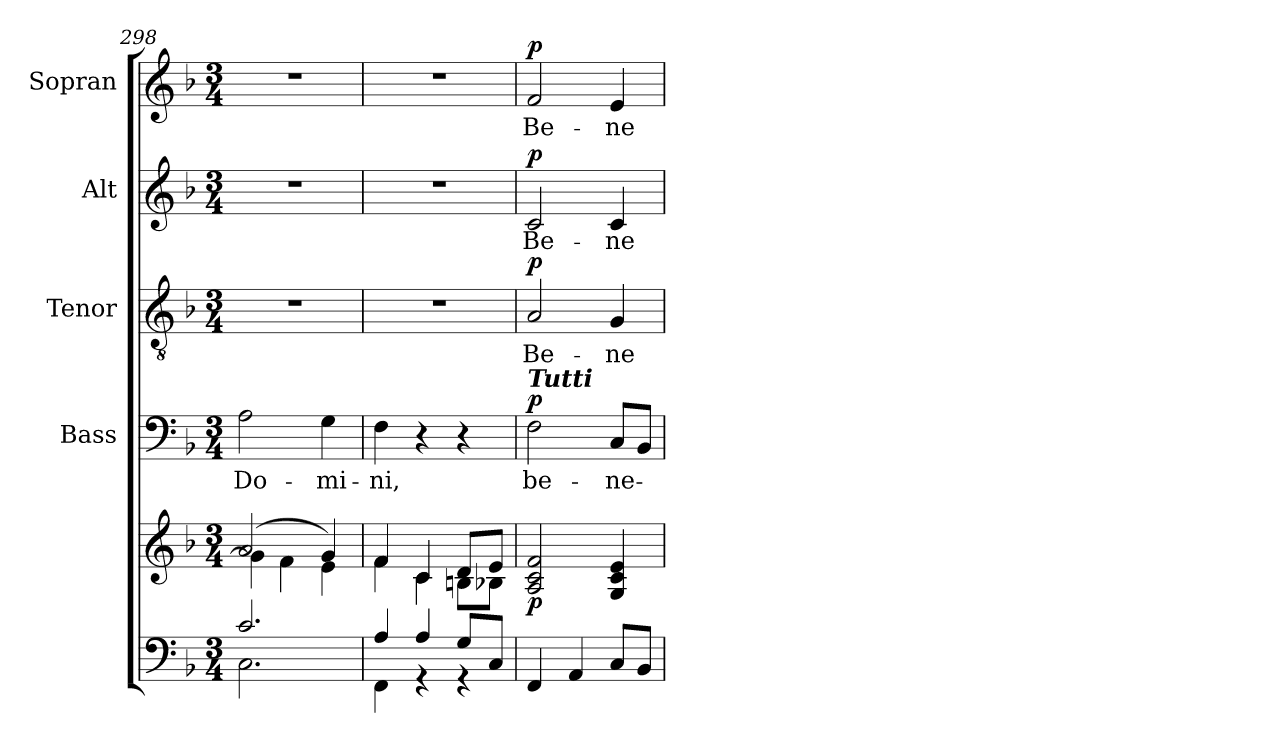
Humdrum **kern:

**kern	**kern	**dynam	**kern	**text	**dynam	**kern	**text	**dynam	**kern	**text	**dynam	**kern	**text	**dynam
*part5	*part5	*part5	*part4	*part4	*part4	*part3	*part3	*part3	*part2	*part2	*part2	*part1	*part1	*part1
*staff6	*staff5	*staff5/6	*staff4	*staff4	*staff4	*staff3	*staff3	*staff3	*staff2	*staff2	*staff2	*staff1	*staff1	*staff1
*	*	*	*I"Bass	*	*	*I"Tenor	*	*	*I"Alt	*	*	*I"Sopran	*	*
*	*	*	*I'B.	*	*	*I'T.	*	*	*I'A.	*	*	*I'S.	*	*
!!LO:LB:g=z
*clefF4	*clefG2	*	*clefF4	*	*	*clefGv2	*	*	*clefG2	*	*	*clefG2	*	*
*k[b-]	*k[b-]	*	*k[b-]	*	*	*k[b-]	*	*	*k[b-]	*	*	*k[b-]	*	*
*F:	*F:	*	*F:	*	*	*F:	*	*	*F:	*	*	*F:	*	*
*M3/4	*M3/4	*	*M3/4	*	*	*M3/4	*	*	*M3/4	*	*	*M3/4	*	*
=298	=298	=298	=298	=298	=298	=298	=298	=298	=298	=298	=298	=298	=298	=298
*^	*^	*	*	*	*	*	*	*	*	*	*	*	*	*
!	!	!	!	!	!	!LO:LY:b	!	!	!	!	!	!	!	!	!	!
2.c/	2.C\	(2a/	4g\]	.	2A\	Do-	.	2.r	.	.	2.r	.	.	2.r	.	.
.	.	.	4f\	.	.	.	.	.	.	.	.	.	.	.	.	.
!	!	!	!	!	!	!LO:LY:b	!	!	!	!	!	!	!	!	!	!
.	.	4g/)	4e\	.	4G\	-mi-	.	.	.	.	.	.	.	.	.	.
=299	=299	=299	=299	=299	=299	=299	=299	=299	=299	=299	=299	=299	=299	=299	=299	=299
!	!	!	!	!	!	!LO:LY:b	!	!	!	!	!	!	!	!	!	!
4A/	4FF\	4f/	4f\	.	4F\	-ni,	.	2.r	.	.	2.r	.	.	2.r	.	.
4A/	4rFF	4c/	4c\	.	4r	.	.	.	.	.	.	.	.	.	.	.
8G/L	4rFF	8d/L	8Bn\L	.	4r	.	.	.	.	.	.	.	.	.	.	.
8C/J	.	8e/J	8B-X\J	.	.	.	.	.	.	.	.	.	.	.	.	.
*v	*v	*	*	*	*	*	*	*	*	*	*	*	*	*	*	*
=300	=300	=300	=300	=300	=300	=300	=300	=300	=300	=300	=300	=300	=300	=300	=300
!	!	!	!	!LO:TX:a:Bi:t=Tutti	!	!	!	!	!	!	!	!	!	!	!
!	!	!	!LO:DY:b	!	!LO:LY:b	!LO:DY:a	!	!LO:LY:b	!LO:DY:a	!	!LO:LY:b	!LO:DY:a	!	!LO:LY:b	!LO:DY:a
*	*v	*v	*	*	*	*	*	*	*	*	*	*	*	*	*
4FF/	2A/ 2c/ 2f/	p	2F\	be-	p	2A/	Be-	p	2c/	Be-	p	2f/	Be-	p
4AA/	.	.	.	.	.	.	.	.	.	.	.	.	.	.
!	!	!	!	!LO:LY:b	!	!	!LO:LY:b	!	!	!LO:LY:b	!	!	!LO:LY:b	!
8C/L	4G/ 4c/ 4e/	.	8C/L	-ne-	.	4G/	-ne-	.	4c/	-ne-	.	4e/	-ne-	.
8BB-/J	.	.	8BB-/J	.	.	.	.	.	.	.	.	.	.	.
=	=	=	=	=	=	=	=	=	=	=	=	=	=	=
*-	*-	*-	*-	*-	*-	*-	*-	*-	*-	*-	*-	*-	*-	*-
